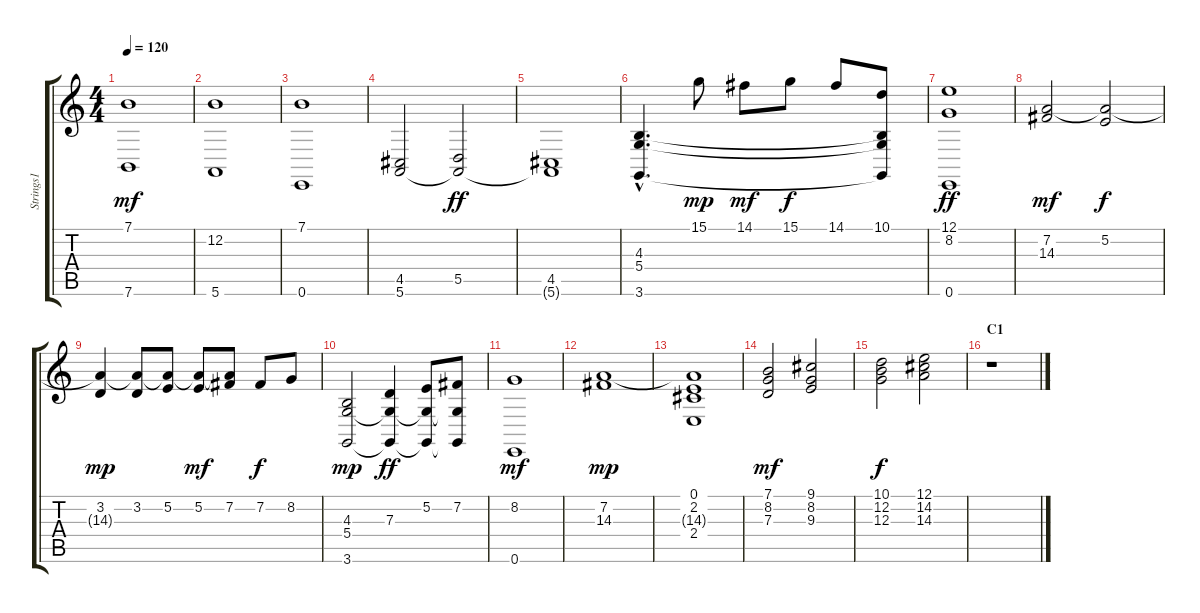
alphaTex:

\track ("Strings1" "Strings1") {instrument stringensemble1}
\staff {score tabs}
\tuning (E4 B3 G3 D3 A2 E2) {hide}
\ts (4 4)
\tempo 120
\clef g2
\ks c
(7.1 7.6).1{dy mf} |
(12.2 5.6).1 |
(7.1 0.6).1 |
(4.5 5.6).2 (5.5 5.6{t}).2{dy ff} |
(4.5 5.6{t}).1 |
(4.3{hac} 5.4{hac} 3.6{hac}).4{d} 15.1.8{dy mp} 14.1.8{dy mf} 15.1.8{dy f} 14.1.8 (10.1 4.3{t} 5.4{t} 3.6{t}).8 |
(12.1 8.2 0.6).1{dy ff} |
(7.2 14.3).2{dy mf} (5.2 14.3{t}).2{dy f} |
(3.2 14.3{t}).4{dy mp} (3.2 14.3{t}).8 (5.2 14.3{t}).8 (5.2 14.3{t}).8{dy mf} (7.2 14.3{t}).8 7.2.8{dy f} 8.2.8 |
(4.3 5.4 3.6).2{dy mp} (7.3 5.4{t} 3.6{t}).4{dy ff} (5.2 5.4{t} 3.6{t}).8 (7.2 5.4{t} 3.6{t}).8 |
(8.2 0.6).1{dy mf} |
(7.2 14.3).1{dy mp} |
(0.1 2.2 14.3{t} 2.4).1 |
(7.1 8.2 7.3).2{dy mf} (9.1 8.2 9.3).2 |
(10.1 12.2 12.3).2{dy f} (12.1 14.2 14.3).2 |
\section ("" "C1")
r.1
